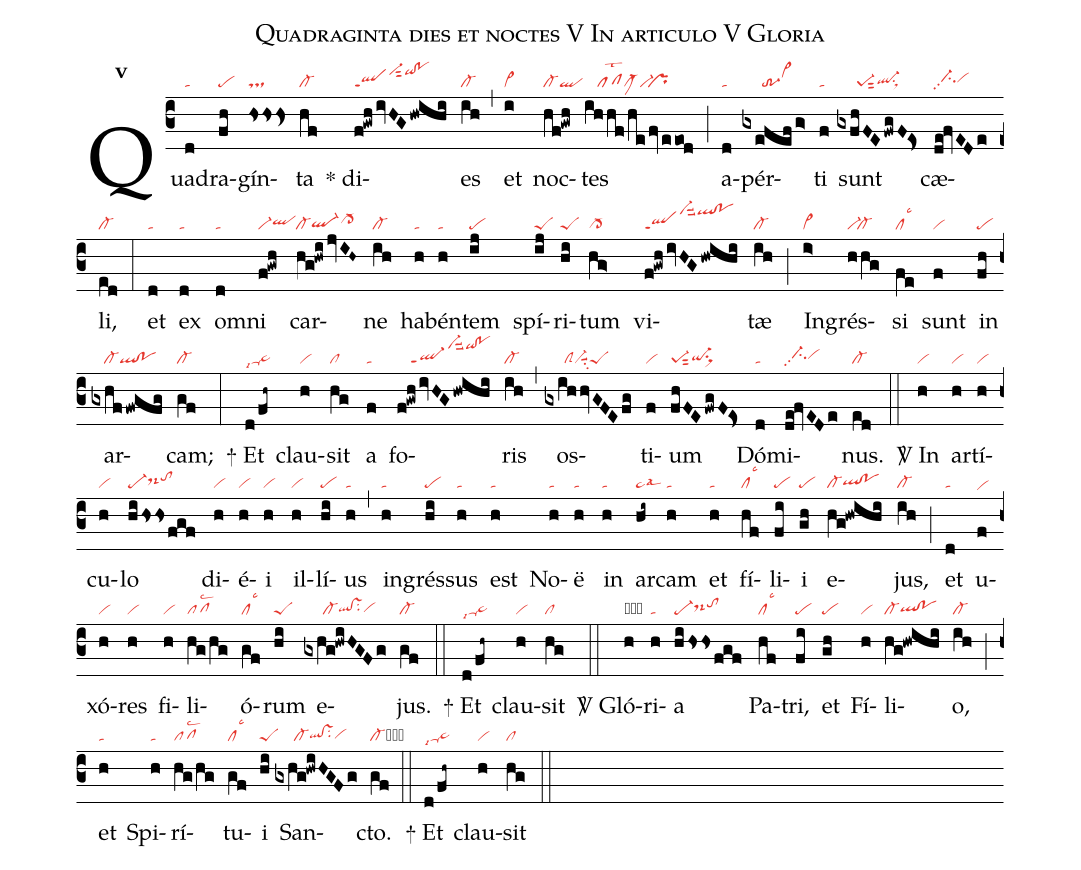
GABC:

name:Quadraginta dies et noctes V In articulo V Gloria;
office-part:re;
mode:5;
nabc-lines:1;
%%
initial-style: 1;
name: Quadraginta dies et noctes;
mode: 5;
office-part: Responsorium;
annotation: Resp.;
annotation: v;
nabc-lines:1;
%%
(c3) Qua(d|ta)dra(fh|pe)gín(hshs/Hs>|ts)ta(hf|cl-) <sp>*</sp> di(f!gwh/ivHG/hwihi|qlppt1vi-hksut2qihk!pohk)es(ih|cl-) (,) et(i|vi>) noc(hf!gwh|cl-ql)tes(ihhf/he/fv/eeod|////pflst2clM-vi-``pr) (;) a(d|ta)pér(gxefef/g>|//////tr-3vi>hj)ti(f|ta) sunt(gxfhFE/fwgF!Es>|//////pe-1sut2ql-hgsu1sux1) cæ(de!fvEDe|//ci-hhpp2vihh)li,(ed|cl-) (:) et(d|ta) ex(d|ta) om(d|ta)ni(f!gwh|vi-qlhh) car(hg!hwi/jvIH~|cl-ql-hgcl->hh)ne(ih|cl-) ha(h|ta)bén(h|ta)tem(ij|pe) spí(ij|peS)ri(hi|peS)tum(hg>|cl->) vi(f!gwh/ivHG/hwihi|qlppt1vi-hlsuu2qlhl!pohl)tæ(ih|cl-) (;) In(i>|vi>)grés(hhg|vi-`cl-)si(fe|cllsc3) sunt(f|vi) in(fh|pe) ar(gxhf/fwgfg|////cl-ql!po)cam;(gf|cl-) (:)
<sp>+</sp> Et(d/fh~|ta-lsi7ta>hg) clau(h|vi)sit(hg|cl) a(f|ta) fo(f!gwh/ivHG/hwihi|////ql-ppt1vi-hlsuu2qihl!pohl)ris(ih|cl-) (,) os(gxihhvGFEfg|//////clSvi-suu1su2peS)ti(f|vi)um(fhFE/fwgF!Es>|pe-1sut2qi-hgsu1sux1) Dó(d|ta)mi(de!fvEDe|//ci-hhpp2vihh)nus.(ed|cl-) (::)

<sp>V/</sp> In(h|vi) ar(h|vi)tí(h|vi)cu(h|vi)lo(hi/hssfgf|pe-ds-hhtohi) di(h|vi)é(h|vi)i(h|vi) il(h|vi)lí(hi|pe)us(h|ta) (,) in(h|ta)grés(hi|pe)sus(h|ta) est(h|ta) No(h|ta)ë(h|ta) in(h|ta) ar(hi~|ta>lsal3)cam(h|ta) et(h|ta) fí(hf|cllsc3)li(fi|pe)i(gh|pe) e(hg!hwihi|cl-qlhg!pohg)jus,(ih|cl-) (;) et(d|ta) u(f|vihe)xó(h|vi)res(h|vi) fi(h|vi)li(hg/hg|pflsc2)ó(gf|cllsc3)rum(hi|peS) e(gxhg!hwiHGFg|//////cl-qlhg!vshgsu2vihg)jus.(gf|cl-) (::)
<sp>+</sp> Et(d/fh~|ta-lsi7ta>hg) clau(h|vi)sit(hg|cl) (::)

<sp>V/</sp> Gló(h|obta)ri(h|ta)a(hi/hss/fgf|pe-ds-hhtohi) Pa(hf|cllsc3)tri,(fi|pe) et(gh|pe) Fí(h|vi)li(hg!hwihi|cl-qlhg!pohg)o,(ih|cl-) (;) et(h|ta) Spi(h|ta)rí(hg/hg|pflsc2)tu(gf|cllsc3)i(hi|peS) San(gxhg!hwiHGFg|//////cl-qlhg!vshgsu2vihg)cto.(gf|cl-cb) (::)
<sp>+</sp> Et(d/fh~|ta-lsi7ta>hg) clau(h|vi)sit(hg|cl) (::)
